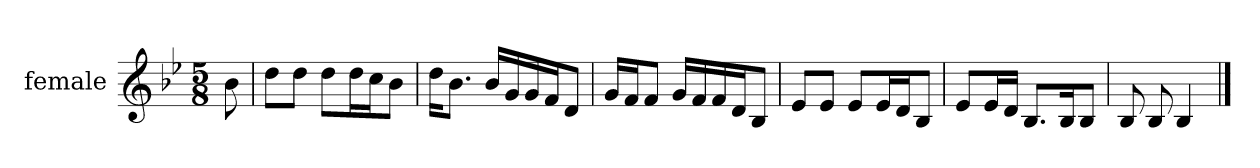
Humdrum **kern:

**kern
*part1
*staff1
*I"female
*clefG2
*k[b-e-]
*M5/8
*MM72
=
8b-
=1
8dd\L
8dd\J
8dd\L
16dd\L
16cc\J
8b-\J
=2
16dd\KL
8.b-\J
16b-/LL
16g/
16g/
16f/J
8d/J
=3
16g/LL
16f/J
8f/J
16g/LL
16f/
16f/
16d/J
8B-/J
=4
8e-/L
8e-/J
8e-/L
16e-/L
16d/J
8B-/J
=5
8e-/L
16e-/L
16d/JJ
8.B-/L
16B-/K
8B-/J
=6
8B-
8B-
4B-
==
*-
